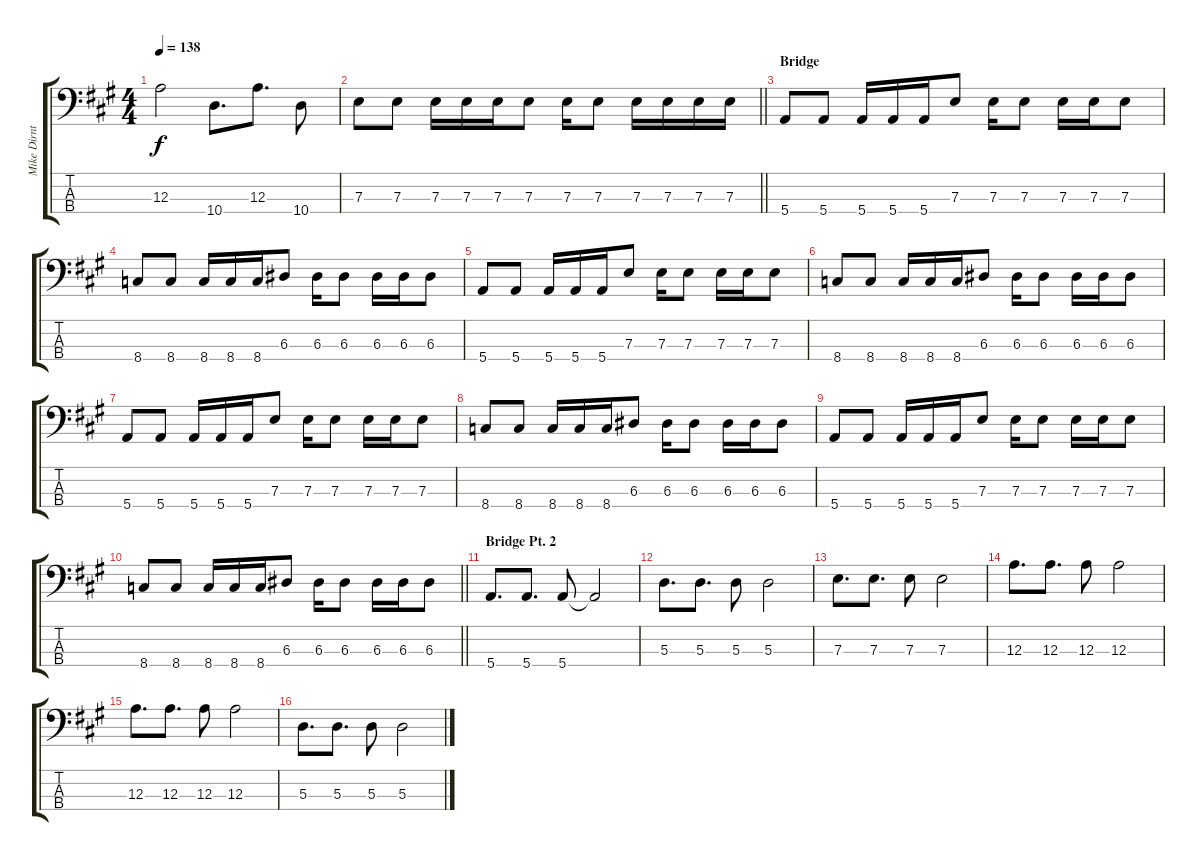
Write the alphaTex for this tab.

\track ("Mike Dirnt" "Mike Dirnt") {instrument electricbasspick}
\staff {score tabs}
\tuning (G2 D2 A1 E1) {hide}
\ts (4 4)
\tempo 138
\clef f4
\ks a
12.3.2{dy f} 10.4.8{d} 12.3.8{d} 10.4.8 |
\barLineRight lightlight
7.3.8 7.3.8 7.3.16 7.3.16 7.3.16 7.3.8 7.3.16 7.3.8 7.3.16 7.3.16 7.3.16 7.3.16 |
\section ("" "Bridge")
5.4.8 5.4.8 5.4.16 5.4.16 5.4.16 7.3.8 7.3.16 7.3.8 7.3.16 7.3.16 7.3.8 |
8.4.8 8.4.8 8.4.16 8.4.16 8.4.16 6.3.8 6.3.16 6.3.8 6.3.16 6.3.16 6.3.8 |
5.4.8 5.4.8 5.4.16 5.4.16 5.4.16 7.3.8 7.3.16 7.3.8 7.3.16 7.3.16 7.3.8 |
8.4.8 8.4.8 8.4.16 8.4.16 8.4.16 6.3.8 6.3.16 6.3.8 6.3.16 6.3.16 6.3.8 |
5.4.8 5.4.8 5.4.16 5.4.16 5.4.16 7.3.8 7.3.16 7.3.8 7.3.16 7.3.16 7.3.8 |
8.4.8 8.4.8 8.4.16 8.4.16 8.4.16 6.3.8 6.3.16 6.3.8 6.3.16 6.3.16 6.3.8 |
5.4.8 5.4.8 5.4.16 5.4.16 5.4.16 7.3.8 7.3.16 7.3.8 7.3.16 7.3.16 7.3.8 |
\barLineRight lightlight
8.4.8 8.4.8 8.4.16 8.4.16 8.4.16 6.3.8 6.3.16 6.3.8 6.3.16 6.3.16 6.3.8 |
\section ("" "Bridge Pt. 2")
5.4.8{d} 5.4.8{d} 5.4.8 5.4{t}.2 |
5.3.8{d} 5.3.8{d} 5.3.8 5.3.2 |
7.3.8{d} 7.3.8{d} 7.3.8 7.3.2 |
12.3.8{d} 12.3.8{d} 12.3.8 12.3.2 |
12.3.8{d} 12.3.8{d} 12.3.8 12.3.2 |
5.3.8{d} 5.3.8{d} 5.3.8 5.3.2
